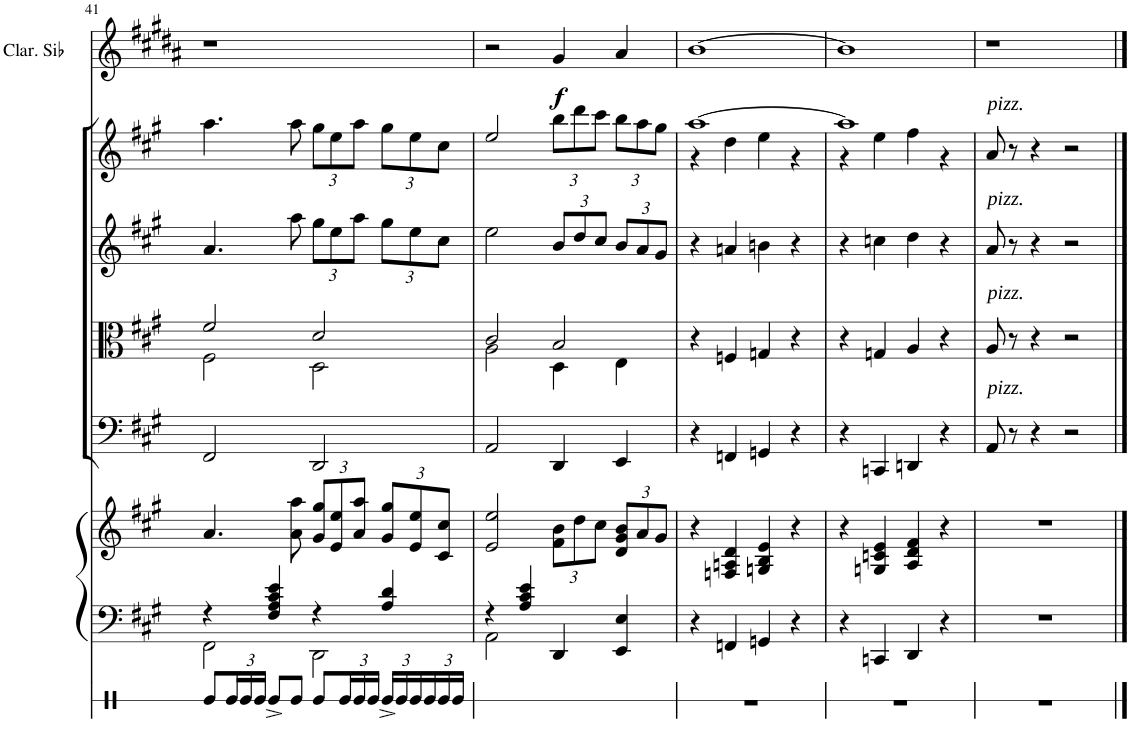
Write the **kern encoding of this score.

**kern	**kern	**kern	**kern	**kern	**kern	**kern	**kern	**dynam
*part7	*part6	*part6	*part5	*part4	*part3	*part2	*part1	*part1
*staff8	*staff7	*staff6	*staff5	*staff4	*staff3	*staff2	*staff1	*staff1
*I"Snare Drum	*I"Piano	*	*I"Violoncello	*I"Viola	*I"Violin II	*I"Violin I	*I"Clarinette en Sib	*
*I'Sn Dr	*I'Pno	*	*I'Vc	*I'Vla	*I'Vln	*I'Vln	*I'Clar. Sib	*
!!LO:PB:g=z
*clefX	*clefF4	*clefG2	*clefF4	*clefC3	*clefG2	*clefG2	*clefG2	*
*	*	*	*	*	*	*	*Trd1c2	*
*k[]	*k[f#c#g#]	*k[f#c#g#]	*k[f#c#g#]	*k[f#c#g#]	*k[f#c#g#]	*k[f#c#g#]	*k[f#c#g#d#a#]	*
*M4/4	*M4/4	*M4/4	*M4/4	*M4/4	*M4/4	*M4/4	*M4/4	*
=41	=41	=41	=41	=41	=41	=41	=41	=41
*	*^	*	*	*^	*	*	*	*
8Re/L	4r	2FF#\	4.a/	2FF#/	2f#/	2F#\	4.a/	4.aa\	1r	.
*Xbrackettup	*	*	*	*	*	*	*	*	*	*
24Re/L	.	.	.	.	.	.	.	.	.	.
24Re/	.	.	.	.	.	.	.	.	.	.
24Re/JJ	.	.	.	.	.	.	.	.	.	.
8Re^/L	4F#/ 4A/ 4c#/ 4e/	.	.	.	.	.	.	.	.	.
8Re/J	.	.	8a\ 8aa\	.	.	.	8aa\	8aa\	.	.
*	*	*	*Xbrackettup	*	*	*	*Xbrackettup	*Xbrackettup	*	*
8Re/L	4r	2DD\	12g#/ 12gg#/L	2DD/	2d/	2D\	12gg#\L	12gg#\L	.	.
.	.	.	12e/ 12ee/	.	.	.	12ee\	12ee\	.	.
24Re/L	.	.	.	.	.	.	.	.	.	.
24Re/	.	.	12a/ 12aa/J	.	.	.	12aa\J	12aa\J	.	.
24Re/JJ	.	.	.	.	.	.	.	.	.	.
24Re^/LL	4A/ 4d/	.	12g#/ 12gg#/L	.	.	.	12gg#\L	12gg#\L	.	.
24Re/	.	.	.	.	.	.	.	.	.	.
24Re/	.	.	12e/ 12ee/	.	.	.	12ee\	12ee\	.	.
24Re/	.	.	.	.	.	.	.	.	.	.
24Re/	.	.	12c#/ 12cc#/J	.	.	.	12cc#\J	12cc#\J	.	.
24Re/JJ	.	.	.	.	.	.	.	.	.	.
=42	=42	=42	=42	=42	=42	=42	=42	=42	=42	=42
1ryy	4r	2AA\	2e/ 2ee/	2AA/	2c#/	2A\	2ee\	2ee/	2r	.
.	4A/ 4c#/ 4e/	.	.	.	.	.	.	.	.	.
!	!	!	!	!	!	!	!	!	!	!LO:DY:b
.	4DD/	2ryy	12f#\ 12b\L	4DD/	2B/	4D\	12b/L	12bb\L	4g#/	f
.	.	.	12dd\	.	.	.	12dd/	12ddd\	.	.
.	.	.	12cc#\J	.	.	.	12cc#/J	12ccc#\J	.	.
.	4EE/ 4E/	.	12d/ 12g#/ 12b/L	4EE/	.	4E\	12b/L	12bb\L	4a#/	.
.	.	.	12a/	.	.	.	12a/	12aa\	.	.
.	.	.	12g#/J	.	.	.	12g#/J	12gg#\J	.	.
*	*v	*v	*	*	*v	*v	*	*	*	*
=43	=43	=43	=43	=43	=43	=43	=43	=43
*	*	*	*	*	*	*^	*	*
1r	4r	4r	4r	4r	4r	[1aa	4r	[1b	.
.	4FFn/	4Fn/ 4An/ 4d/	4FFn/	4Fn/	4an/	.	4dd\	.	.
.	4GGn/	4Gn/ 4B/ 4e/	4GGn/	4Gn/	4bn\	.	4ee\	.	.
.	4r	4r	4r	4r	4r	.	4r	.	.
=44	=44	=44	=44	=44	=44	=44	=44	=44	=44
1r	4r	4r	4r	4r	4r	1aa]	4r	1b]	.
.	4CCn/	4Gn/ 4cn/ 4e/	4CCn/	4Gn/	4ccn\	.	4ee\	.	.
.	4DD/	4A/ 4d/ 4f#/	4DDn/	4A/	4dd\	.	4ff#\	.	.
.	4r	4r	4r	4r	4r	.	4r	.	.
=45	=45	=45	=45	=45	=45	=45	=45	=45	=45
!	!	!	!	!	!	!LO:TX:a:i:t=pizz.	!	!	!
!	!	!	!	!	!LO:TX:a:i:t=pizz.	!	!	!	!
!	!	!	!	!LO:TX:a:i:t=pizz.	!	!	!	!	!
!	!	!	!LO:TX:a:i:t=pizz.	!	!	!	!	!	!
*	*	*	*	*	*	*v	*v	*	*
1r	1r	1r	8AA/	8A/	8a/	8a/	1r	.
.	.	.	8r	8r	8r	8r	.	.
.	.	.	4r	4r	4r	4r	.	.
.	.	.	2r	2r	2r	2r	.	.
==	==	==	==	==	==	==	==	==
*-	*-	*-	*-	*-	*-	*-	*-	*-
